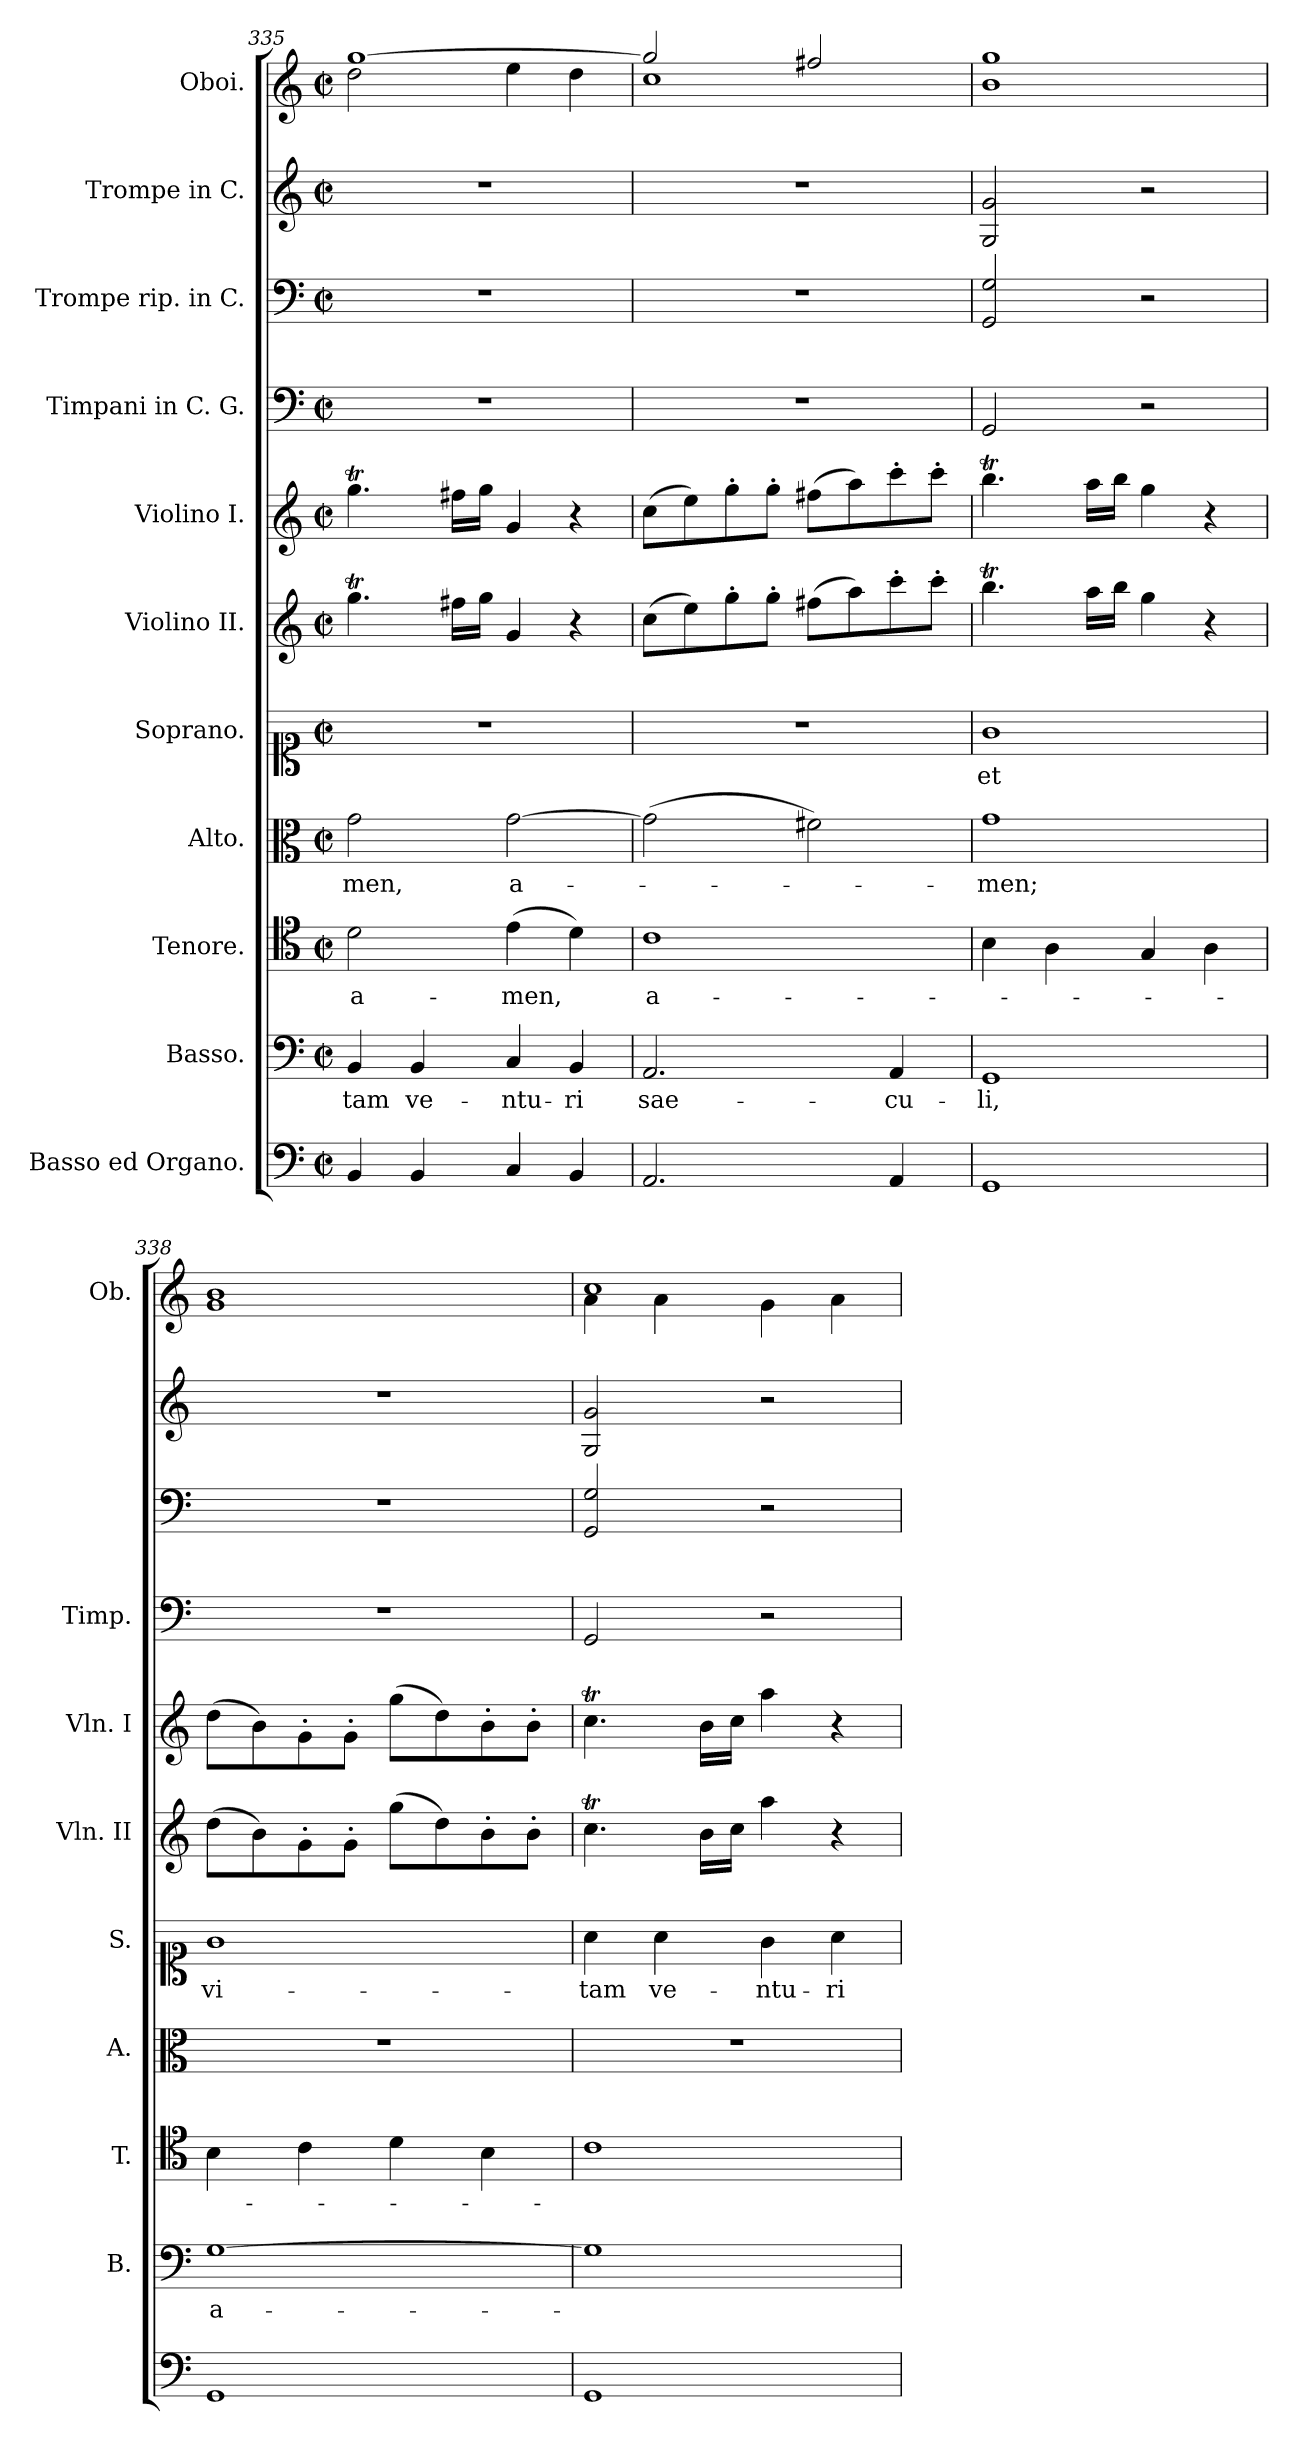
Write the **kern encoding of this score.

**kern	**kern	**text	**kern	**text	**kern	**text	**kern	**text	**kern	**kern	**kern	**kern	**kern	**kern
*part11	*part10	*part10	*part9	*part9	*part8	*part8	*part7	*part7	*part6	*part5	*part4	*part3	*part2	*part1
*staff11	*staff10	*staff10	*staff9	*staff9	*staff8	*staff8	*staff7	*staff7	*staff6	*staff5	*staff4	*staff3	*staff2	*staff1
*I"Basso ed  Organo.	*I"Basso.	*	*I"Tenore.	*	*I"Alto.	*	*I"Soprano.	*	*I"Violino II.	*I"Violino I.	*I"Timpani in C. G.	*I"Trompe rip. in C.	*I"Trompe in C.	*I"Oboi.
*	*I'B.	*	*I'T.	*	*I'A.	*	*I'S.	*	*I'Vln. II	*I'Vln. I	*I'Timp.	*	*	*I'Ob.
*clefF4	*clefF4	*	*clefC4	*	*clefC3	*	*clefC1	*	*clefG2	*clefG2	*clefF4	*clefF4	*clefG2	*clefG2
*k[]	*k[]	*	*k[]	*	*k[]	*	*k[]	*	*k[]	*k[]	*k[]	*k[]	*k[]	*k[]
*M2/2	*M2/2	*	*M2/2	*	*M2/2	*	*M2/2	*	*M2/2	*M2/2	*M2/2	*M2/2	*M2/2	*M2/2
*met(c|)	*met(c|)	*	*met(c|)	*	*met(c|)	*	*met(c|)	*	*met(c|)	*met(c|)	*met(c|)	*met(c|)	*met(c|)	*met(c|)
=335	=335	=335	=335	=335	=335	=335	=335	=335	=335	=335	=335	=335	=335	=335
!	!	!LO:LY:b	!	!LO:LY:b	!	!LO:LY:b	!	!	!	!	!	!	!	!
*	*	*	*	*	*	*	*	*	*	*	*	*	*	*^
4BB/	4BB/	-tam	2d\	a-	2g\	-men,	1r	.	4.ggT\	4.ggT\	1r	1r	1r	[1gg	2dd\
!	!	!LO:LY:b	!	!	!	!	!	!	!	!	!	!	!	!	!
4BB/	4BB/	ve-	.	.	.	.	.	.	.	.	.	.	.	.	.
.	.	.	.	.	.	.	.	.	16ff#X\LL	16ff#X\LL	.	.	.	.	.
.	.	.	.	.	.	.	.	.	16gg\JJ	16gg\JJ	.	.	.	.	.
!	!	!LO:LY:b	!	!LO:LY:b	!	!LO:LY:b	!	!	!	!	!	!	!	!	!
4C/	4C/	-ntu-	(>4e\	-men,	[2g\	a-	.	.	4g/	4g/	.	.	.	.	4ee\
!	!	!LO:LY:b	!	!	!	!	!	!	!	!	!	!	!	!	!
4BB/	4BB/	-ri	4d\)	.	.	.	.	.	4r	4r	.	.	.	.	4dd\
=336	=336	=336	=336	=336	=336	=336	=336	=336	=336	=336	=336	=336	=336	=336	=336
!	!	!LO:LY:b	!	!LO:LY:b	!	!	!	!	!	!	!	!	!	!	!
2.AA/	2.AA/	sae-	1c	a-	(>2g\]	.	1r	.	(>8cc\L	(>8cc\L	1r	1r	1r	2gg/]	1cc
.	.	.	.	.	.	.	.	.	8ee\)	8ee\)	.	.	.	.	.
.	.	.	.	.	.	.	.	.	8gg'\	8gg'\	.	.	.	.	.
.	.	.	.	.	.	.	.	.	8gg'\J	8gg'\J	.	.	.	.	.
.	.	.	.	.	2f#X\)	.	.	.	(>8ff#X\L	(>8ff#X\L	.	.	.	2ff#X/	.
.	.	.	.	.	.	.	.	.	8aa\)	8aa\)	.	.	.	.	.
!	!	!LO:LY:b	!	!	!	!	!	!	!	!	!	!	!	!	!
4AA/	4AA/	-cu-	.	.	.	.	.	.	8ccc'\	8ccc'\	.	.	.	.	.
.	.	.	.	.	.	.	.	.	8ccc'\J	8ccc'\J	.	.	.	.	.
*	*	*	*	*	*	*	*	*	*	*	*	*	*	*v	*v
=337	=337	=337	=337	=337	=337	=337	=337	=337	=337	=337	=337	=337	=337	=337
!	!	!LO:LY:b	!	!	!	!LO:LY:b	!	!LO:LY:b	!	!	!	!	!	!
1GG	1GG	-li,	4B\	.	1g	-men;	1g	et	4.bbt\	4.bbt\	2GG/	2GG/ 2G/	2G/ 2g/	1b 1gg
.	.	.	4A\	.	.	.	.	.	.	.	.	.	.	.
.	.	.	.	.	.	.	.	.	16aa\LL	16aa\LL	.	.	.	.
.	.	.	.	.	.	.	.	.	16bb\JJ	16bb\JJ	.	.	.	.
.	.	.	4G/	.	.	.	.	.	4gg\	4gg\	2r	2r	2r	.
.	.	.	4A\	.	.	.	.	.	4r	4r	.	.	.	.
!!LO:LB:g=z
=338	=338	=338	=338	=338	=338	=338	=338	=338	=338	=338	=338	=338	=338	=338
!	!	!LO:LY:b	!	!	!	!	!	!LO:LY:b	!	!	!	!	!	!
1GG	[1G	a-	4B\	.	1r	.	1g	vi-	(>8dd\L	(>8dd\L	1r	1r	1r	1g 1b
.	.	.	.	.	.	.	.	.	8b\)	8b\)	.	.	.	.
.	.	.	4c\	.	.	.	.	.	8g'\	8g'\	.	.	.	.
.	.	.	.	.	.	.	.	.	8g'\J	8g'\J	.	.	.	.
.	.	.	4d\	.	.	.	.	.	(>8gg\L	(>8gg\L	.	.	.	.
.	.	.	.	.	.	.	.	.	8dd\)	8dd\)	.	.	.	.
.	.	.	4B\	.	.	.	.	.	8b'\	8b'\	.	.	.	.
.	.	.	.	.	.	.	.	.	8b'\J	8b'\J	.	.	.	.
=339	=339	=339	=339	=339	=339	=339	=339	=339	=339	=339	=339	=339	=339	=339
!	!	!	!	!	!	!	!	!LO:LY:b	!	!	!	!	!	!
*	*	*	*	*	*	*	*	*	*	*	*	*	*	*^
1GG	1G]	.	1c	.	1r	.	4a\	-tam	4.ccT\	4.ccT\	2GG/	2GG/ 2G/	2G/ 2g/	1cc	4a\
!	!	!	!	!	!	!	!	!LO:LY:b	!	!	!	!	!	!	!
.	.	.	.	.	.	.	4a\	ve-	.	.	.	.	.	.	4a\
.	.	.	.	.	.	.	.	.	16b\LL	16b\LL	.	.	.	.	.
.	.	.	.	.	.	.	.	.	16cc\JJ	16cc\JJ	.	.	.	.	.
!	!	!	!	!	!	!	!	!LO:LY:b	!	!	!	!	!	!	!
.	.	.	.	.	.	.	4g\	-ntu-	4aa\	4aa\	2r	2r	2r	.	4g\
!	!	!	!	!	!	!	!	!LO:LY:b	!	!	!	!	!	!	!
.	.	.	.	.	.	.	4a\	-ri	4r	4r	.	.	.	.	4a\
*	*	*	*	*	*	*	*	*	*	*	*	*	*	*v	*v
=	=	=	=	=	=	=	=	=	=	=	=	=	=	=
*-	*-	*-	*-	*-	*-	*-	*-	*-	*-	*-	*-	*-	*-	*-
